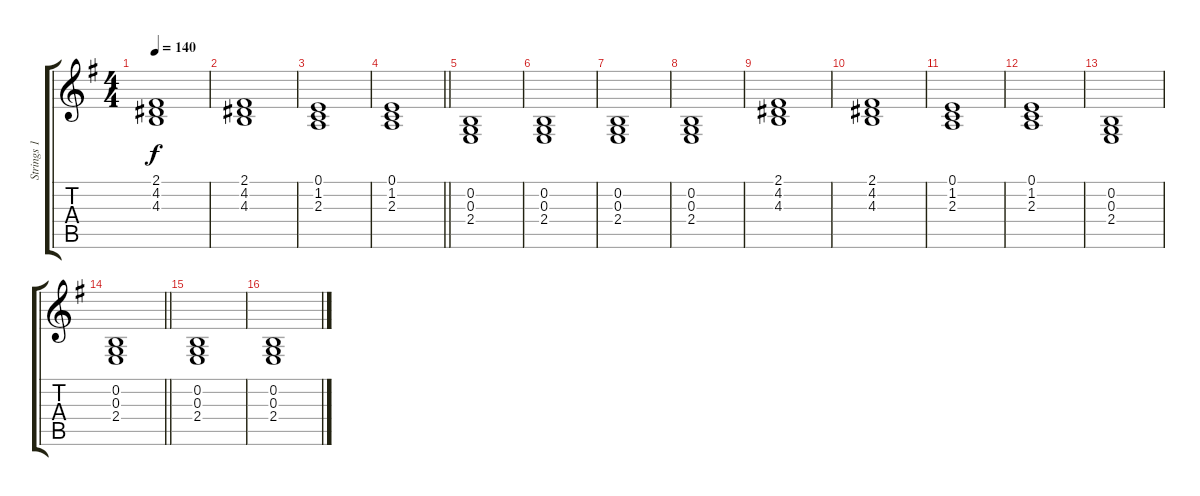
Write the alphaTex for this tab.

\track ("Strings 1" "Strings 1") {instrument synthstrings1}
\staff {score tabs}
\tuning (E4 B3 G3 D3 A2 E2) {hide}
\ts (4 4)
\tempo 140
\clef g2
\ks g
(2.1 4.2 4.3).1{dy f} |
(2.1 4.2 4.3).1 |
(0.1 1.2 2.3).1 |
\barLineRight lightlight
(0.1 1.2 2.3).1 |
(0.2 0.3 2.4).1 |
(0.2 0.3 2.4).1 |
(0.2 0.3 2.4).1 |
(0.2 0.3 2.4).1 |
(2.1 4.2 4.3).1 |
(2.1 4.2 4.3).1 |
(0.1 1.2 2.3).1 |
(0.1 1.2 2.3).1 |
(0.2 0.3 2.4).1 |
\barLineRight lightlight
(0.2 0.3 2.4).1 |
(0.2 0.3 2.4).1 |
(0.2 0.3 2.4).1
